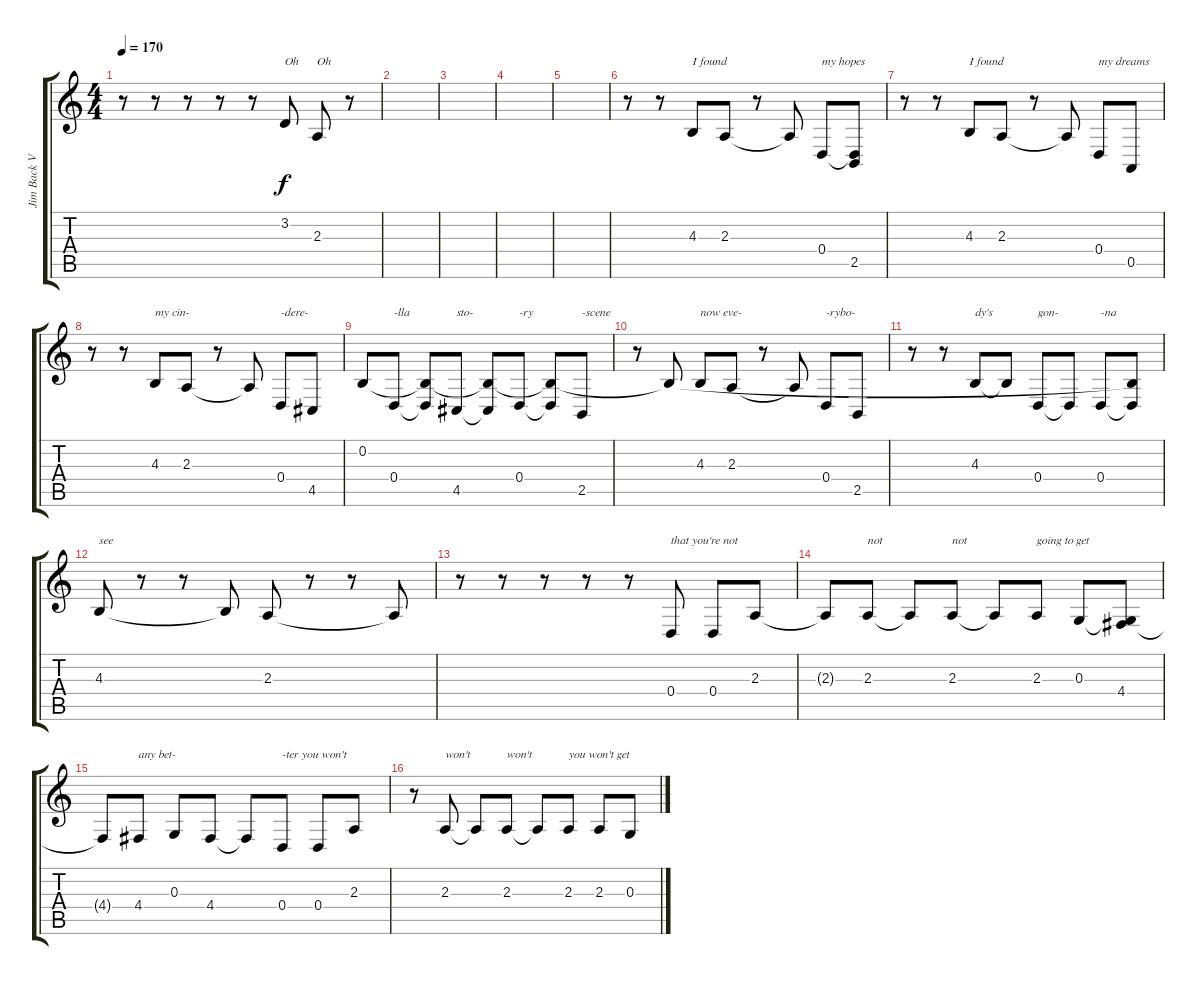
\track ("Jim Back Vocals" "Jim Back V") {instrument frenchhorn}
\staff {score tabs}
\tuning (E4 B3 G3 D3 A2 D2) {hide}
\ts (4 4)
\tempo 170
\clef g2
\ks c
r.8{dy f} r.8 r.8 r.8 r.8 3.2.8{txt "Oh"} 2.3.8{txt "Oh"} r.8 |
|
|
|
|
r.8 r.8 4.3.8{txt "I found"} 2.3.8 r.8 2.3{t}.8 0.4.8{txt "my hopes"} (0.4{t} 2.5).8 |
r.8 r.8 4.3.8{txt "I found"} 2.3.8 r.8 2.3{t}.8 0.4.8{txt "my dreams"} 0.5.8 |
r.8 r.8 4.3.8{txt "my cin-"} 2.3.8 r.8 2.3{t}.8 0.4.8{txt "-dere-"} 4.5.8 |
0.2.8 0.4.8{txt "-lla"} (0.2{t} 0.4{t}).8 4.5.8{txt "sto-"} (0.2{t} 4.5{t}).8 0.4.8{txt "-ry"} (0.2{t} 0.4{t}).8 2.5.8{txt "-scene"} |
r.8 0.2{t}.8 4.3.8{txt "now eve-"} 2.3.8 r.8 2.3{t}.8 0.4.8{txt "-rybo-"} 2.5.8 |
r.8 r.8 4.3.8{txt "dy's"} 4.3{t}.8 0.4.8{txt "gon-"} 0.4{t}.8 0.4.8{txt "-na"} (0.2{t} 0.4{t}).8 |
4.3.8{txt "see"} r.8 r.8 4.3{t}.8 2.3.8 r.8 r.8 2.3{t}.8 |
r.8 r.8 r.8 r.8 r.8 0.4.8{txt "that you're not"} 0.4.8 2.3.8 |
2.3{t}.8 2.3.8{txt "not"} 2.3{t}.8 2.3.8{txt "not"} 2.3{t}.8 2.3.8{txt "going to get"} 0.3.8 (0.3{t} 4.4).8 |
4.4{t}.8 4.4.8{txt "any bet-"} 0.3.8 4.4.8 4.4{t}.8 0.4.8{txt "-ter you won't"} 0.4.8 2.3.8 |
r.8 2.3.8{txt "won't"} 2.3{t}.8 2.3.8{txt "won't"} 2.3{t}.8 2.3.8{txt "you won't get"} 2.3.8 0.3.8
